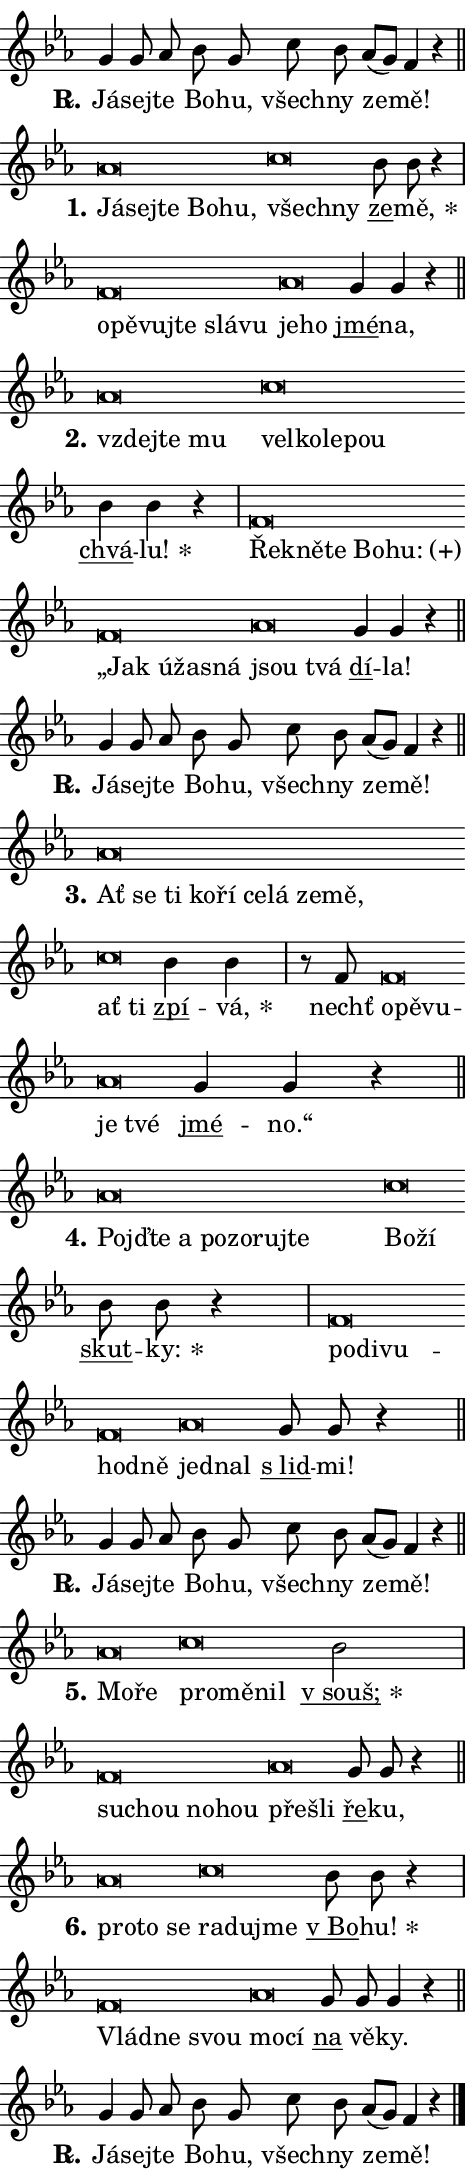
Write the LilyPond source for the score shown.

\version "2.24.0"
\header { tagline = "" }
\paper {
  indent = 0\cm
  top-margin = 0\cm
  right-margin = 0.13\cm % to fit lyric hyphens
  bottom-margin = 0\cm
  left-margin = 0\cm
  paper-width = 8\cm
  page-breaking = #ly:one-page-breaking
  system-system-spacing.basic-distance = #11
  score-system-spacing.basic-distance = #11
  ragged-last = ##f
}


%% Author: Thomas Morley
%% https://lists.gnu.org/archive/html/lilypond-user/2020-05/msg00002.html
#(define (line-position grob)
"Returns position of @var[grob} in current system:
   @code{'start}, if at first time-step
   @code{'end}, if at last time-step
   @code{'middle} otherwise
"
  (let* ((col (ly:item-get-column grob))
         (ln (ly:grob-object col 'left-neighbor))
         (rn (ly:grob-object col 'right-neighbor))
         (col-to-check-left (if (ly:grob? ln) ln col))
         (col-to-check-right (if (ly:grob? rn) rn col))
         (break-dir-left
           (and
             (ly:grob-property col-to-check-left 'non-musical #f)
             (ly:item-break-dir col-to-check-left)))
         (break-dir-right
           (and
             (ly:grob-property col-to-check-right 'non-musical #f)
             (ly:item-break-dir col-to-check-right))))
        (cond ((eqv? 1 break-dir-left) 'start)
              ((eqv? -1 break-dir-right) 'end)
              (else 'middle))))

#(define (tranparent-at-line-position vctor)
  (lambda (grob)
  "Relying on @code{line-position} select the relevant enry from @var{vctor}.
Used to determine transparency,"
    (case (line-position grob)
      ((end) (not (vector-ref vctor 0)))
      ((middle) (not (vector-ref vctor 1)))
      ((start) (not (vector-ref vctor 2))))))

noteHeadBreakVisibility =
#(define-music-function (break-visibility)(vector?)
"Makes @code{NoteHead}s transparent relying on @var{break-visibility}"
#{
  \override NoteHead.transparent =
    #(tranparent-at-line-position break-visibility)
#})

#(define delete-ledgers-for-transparent-note-heads
  (lambda (grob)
    "Reads whether a @code{NoteHead} is transparent.
If so this @code{NoteHead} is removed from @code{'note-heads} from
@var{grob}, which is supposed to be @code{LedgerLineSpanner}.
As a result ledgers are not printed for this @code{NoteHead}"
    (let* ((nhds-array (ly:grob-object grob 'note-heads))
           (nhds-list
             (if (ly:grob-array? nhds-array)
                 (ly:grob-array->list nhds-array)
                 '()))
           ;; Relies on the transparent-property being done before
           ;; Staff.LedgerLineSpanner.after-line-breaking is executed.
           ;; This is fragile ...
           (to-keep
             (remove
               (lambda (nhd)
                 (ly:grob-property nhd 'transparent #f))
               nhds-list)))
      ;; TODO find a better method to iterate over grob-arrays, similiar
      ;; to filter/remove etc for lists
      ;; For now rebuilt from scratch
      (set! (ly:grob-object grob 'note-heads)  '())
      (for-each
        (lambda (nhd)
          (ly:pointer-group-interface::add-grob grob 'note-heads nhd))
        to-keep))))

squashNotes = {
  \override NoteHead.X-extent = #'(-0.2 . 0.2)
  \override NoteHead.Y-extent = #'(-0.75 . 0)
  \override NoteHead.stencil =
    #(lambda (grob)
       (let ((pos (ly:grob-property grob 'staff-position)))
         (begin
           (if (< pos -7) (display "ERROR: Lower brevis then expected\n") (display ""))
           (if (<= pos -6) ly:text-interface::print ly:note-head::print))))
}
unSquashNotes = {
  \revert NoteHead.X-extent
  \revert NoteHead.Y-extent
  \revert NoteHead.stencil
}

hideNotes = \noteHeadBreakVisibility #begin-of-line-visible
unHideNotes = \noteHeadBreakVisibility #all-visible

% work-around for resetting accidentals
% https://lilypond.org/doc/v2.23/Documentation/notation/displaying-rhythms#unmetered-music
cadenzaMeasure = {
  \cadenzaOff
  \partial 1024 s1024
  \cadenzaOn
}

#(define-markup-command (accent layout props text) (markup?)
  "Underline accented syllable"
  (interpret-markup layout props
    #{\markup \override #'(offset . 4.3) \underline { #text }#}))

responsum = \markup \concat {
  "R" \hspace #-1.05 \path #0.1 #'((moveto 0 0.07) (lineto 0.9 0.8)) \hspace #0.05 "."
}

spaceSize = #0.6828661417322834 % exact space size for TeX Gyre Schola

\layout {
  \context {
    \Staff
    \remove "Time_signature_engraver"
    \override LedgerLineSpanner.after-line-breaking = #delete-ledgers-for-transparent-note-heads
  }
  \context {
    \Lyrics {
      \override LyricSpace.minimum-distance = \spaceSize
      \override LyricText.font-name = #"TeX Gyre Schola"
      \override LyricText.font-size = 1
      \override StanzaNumber.font-name = #"TeX Gyre Schola Bold"
      \override StanzaNumber.font-size = 1
    }
  }
  \context {
    \Score 
    \override NoteHead.text =
      #(lambda (grob) 
        (let ((pos (ly:grob-property grob 'staff-position)))
          #{\markup {
            \combine
              \halign #-0.55 \raise #(if (= pos -6) 0 0.5) \override #'(thickness . 2) \draw-line #'(3.2 . 0)
              \musicglyph "noteheads.sM1"
          }#}))
  }
}

% magnetic-lyrics.ily
%
%   written by
%     Jean Abou Samra <jean@abou-samra.fr>
%     Werner Lemberg <wl@gnu.org>
%
%   adapted by
%     Jiri Hon <jiri.hon@gmail.com>
%
% Version 2022-Apr-15

% https://www.mail-archive.com/lilypond-user@gnu.org/msg149350.html

#(define (Left_hyphen_pointer_engraver context)
   "Collect syllable-hyphen-syllable occurrences in lyrics and store
them in properties.  This engraver only looks to the left.  For
example, if the lyrics input is @code{foo -- bar}, it does the
following.

@itemize @bullet
@item
Set the @code{text} property of the @code{LyricHyphen} grob between
@q{foo} and @q{bar} to @code{foo}.

@item
Set the @code{left-hyphen} property of the @code{LyricText} grob with
text @q{foo} to the @code{LyricHyphen} grob between @q{foo} and
@q{bar}.
@end itemize

Use this auxiliary engraver in combination with the
@code{lyric-@/text::@/apply-@/magnetic-@/offset!} hook."
   (let ((hyphen #f)
         (text #f))
     (make-engraver
      (acknowledgers
       ((lyric-syllable-interface engraver grob source-engraver)
        (set! text grob)))
      (end-acknowledgers
       ((lyric-hyphen-interface engraver grob source-engraver)
        ;(when (not (grob::has-interface grob 'lyric-space-interface))
          (set! hyphen grob)));)
      ((stop-translation-timestep engraver)
       (when (and text hyphen)
         (ly:grob-set-object! text 'left-hyphen hyphen))
       (set! text #f)
       (set! hyphen #f)))))

#(define (lyric-text::apply-magnetic-offset! grob)
   "If the space between two syllables is less than the value in
property @code{LyricText@/.details@/.squash-threshold}, move the right
syllable to the left so that it gets concatenated with the left
syllable.

Use this function as a hook for
@code{LyricText@/.after-@/line-@/breaking} if the
@code{Left_@/hyphen_@/pointer_@/engraver} is active."
   (let ((hyphen (ly:grob-object grob 'left-hyphen #f)))
     (when hyphen
       (let ((left-text (ly:spanner-bound hyphen LEFT)))
         (when (grob::has-interface left-text 'lyric-syllable-interface)
           (let* ((common (ly:grob-common-refpoint grob left-text X))
                  (this-x-ext (ly:grob-extent grob common X))
                  (left-x-ext
                   (begin
                     ;; Trigger magnetism for left-text.
                     (ly:grob-property left-text 'after-line-breaking)
                     (ly:grob-extent left-text common X)))
                  ;; `delta` is the gap width between two syllables.
                  (delta (- (interval-start this-x-ext)
                            (interval-end left-x-ext)))
                  (details (ly:grob-property grob 'details))
                  (threshold (assoc-get 'squash-threshold details 0.2)))
             (when (< delta threshold)
               (let* (;; We have to manipulate the input text so that
                      ;; ligatures crossing syllable boundaries are not
                      ;; disabled.  For languages based on the Latin
                      ;; script this is essentially a beautification.
                      ;; However, for non-Western scripts it can be a
                      ;; necessity.
                      (lt (ly:grob-property left-text 'text))
                      (rt (ly:grob-property grob 'text))
                      (is-space (grob::has-interface hyphen 'lyric-space-interface))
                      (space (if is-space " " ""))
                      (extra-delta (if is-space spaceSize 0))
                      ;; Append new syllable.
                      (ltrt-space (if (and (string? lt) (string? rt))
                                (string-append lt space rt)
                                (make-concat-markup (list lt space rt))))
                      ;; Right-align `ltrt` to the right side.
                      (ltrt-space-markup (grob-interpret-markup
                               grob
                               (make-translate-markup
                                (cons (interval-length this-x-ext) 0)
                                (make-right-align-markup ltrt-space)))))
                 (begin
                   ;; Don't print `left-text`.
                   (ly:grob-set-property! left-text 'stencil #f)
                   ;; Set text and stencil (which holds all collected
                   ;; syllables so far) and shift it to the left.
                   (ly:grob-set-property! grob 'text ltrt-space)
                   (ly:grob-set-property! grob 'stencil ltrt-space-markup)
                   (ly:grob-translate-axis! grob (- (- delta extra-delta)) X))))))))))


#(define (lyric-hyphen::displace-bounds-first grob)
   ;; Make very sure this callback isn't triggered too early.
   (let ((left (ly:spanner-bound grob LEFT))
         (right (ly:spanner-bound grob RIGHT)))
     (ly:grob-property left 'after-line-breaking)
     (ly:grob-property right 'after-line-breaking)
     (ly:lyric-hyphen::print grob)))

squashThreshold = #0.4

\layout {
  \context {
    \Lyrics
    \consists #Left_hyphen_pointer_engraver
    \override LyricText.after-line-breaking =
      #lyric-text::apply-magnetic-offset!
    \override LyricHyphen.stencil = #lyric-hyphen::displace-bounds-first
    \override LyricText.details.squash-threshold = \squashThreshold
    \override LyricHyphen.minimum-distance = 0
    \override LyricHyphen.minimum-length = \squashThreshold
  }
}

squashText = \override LyricText.details.squash-threshold = 9999
unSquashText = \override LyricText.details.squash-threshold = \squashThreshold

leftText = \override LyricText.self-alignment-X = #LEFT
unLeftText = \revert LyricText.self-alignment-X

starOffset = #(lambda (grob) 
                (let ((x_offset (ly:self-alignment-interface::aligned-on-x-parent grob)))
                  (if (= x_offset 0) 0 (+ x_offset 1.2))))

star = #(define-music-function (syllable)(string?)
"Append star separator at the end of a syllable"
#{
  \once \override LyricText.X-offset = #starOffset
  \lyricmode { \markup {
    #syllable
    \override #'((font-name . "TeX Gyre Schola Bold")) \hspace #0.2 \lower #0.65 \larger "*"
  } }
#})

starAccent = #(define-music-function (syllable)(string?)
"Append star separator at the end of a syllable and make accent"
#{
  \once \override LyricText.X-offset = #starOffset
  \lyricmode { \markup {
    \accent #syllable
    \override #'((font-name . "TeX Gyre Schola Bold")) \hspace #0.2 \lower #0.65 \larger "*"
  } }
#})

breath = #(define-music-function (syllable)(string?)
"Append breathing indicator at the end of a syllable"
#{
  \lyricmode { \markup { #syllable "+" } }
#})

optionalBreath = #(define-music-function (syllable)(string?)
"Append optional breathing indicator at the end of a syllable"
#{
  \lyricmode { \markup { #syllable "(+)" } }
#})


\score {
    <<
        \new Voice = "melody" { \cadenzaOn \key es \major \relative { g'4 g8 as bes g \bar "" c bes \bar "" as[( g)] f4 r \cadenzaMeasure \bar "||" \break } }
        \new Lyrics \lyricsto "melody" { \lyricmode { \set stanza = \responsum
Já -- sej -- te Bo -- hu, všech -- ny ze -- mě! } }
    >>
    \layout {}
}

\score {
    <<
        \new Voice = "melody" { \cadenzaOn \key es \major \relative { \squashNotes as'\breve*1/16 \hideNotes \breve*1/16 \bar "" \breve*1/16 \bar "" \breve*1/16 \breve*1/16 \bar "" \unHideNotes \unSquashNotes \squashNotes c\breve*1/16 \hideNotes \breve*1/16 \bar "" \unHideNotes \unSquashNotes \bar "" bes8 bes r4 \cadenzaMeasure \bar "|" \squashNotes f\breve*1/16 \hideNotes \breve*1/16 \bar "" \breve*1/16 \bar "" \breve*1/16 \bar "" \breve*1/16 \breve*1/16 \bar "" \unHideNotes \unSquashNotes \squashNotes as\breve*1/16 \hideNotes \breve*1/16 \bar "" \unHideNotes \unSquashNotes \bar "" g4 g r \cadenzaMeasure \bar "||" \break } }
        \new Lyrics \lyricsto "melody" { \lyricmode { \set stanza = "1."
\leftText Já -- \squashText sej -- te Bo -- hu, \unSquashText všech -- \squashText ny \unLeftText \unSquashText \markup \accent ze -- \star mě, \leftText o -- \squashText pě -- vuj -- te slá -- vu \unSquashText je -- \squashText ho \unLeftText \unSquashText \markup \accent jmé -- na, } }
    >>
    \layout {}
}

\score {
    <<
        \new Voice = "melody" { \cadenzaOn \key es \major \relative { \squashNotes as'\breve*1/16 \hideNotes \breve*1/16 \breve*1/16 \bar "" \unHideNotes \unSquashNotes \squashNotes c\breve*1/16 \hideNotes \breve*1/16 \bar "" \breve*1/16 \breve*1/16 \bar "" \unHideNotes \unSquashNotes \bar "" bes4 bes r \cadenzaMeasure \bar "|" \squashNotes f\breve*1/16 \hideNotes \breve*1/16 \bar "" \breve*1/16 \bar "" \breve*1/16 \bar "" \breve*1/16 \bar "" \breve*1/16 \bar "" \breve*1/16 \bar "" \breve*1/16 \breve*1/16 \bar "" \unHideNotes \unSquashNotes \squashNotes as\breve*1/16 \hideNotes \breve*1/16 \bar "" \unHideNotes \unSquashNotes \bar "" g4 g r \cadenzaMeasure \bar "||" \break } }
        \new Lyrics \lyricsto "melody" { \lyricmode { \set stanza = "2."
\leftText vzdej -- \squashText te mu \unSquashText vel -- \squashText ko -- le -- pou \unLeftText \unSquashText \markup \accent chvá -- \star lu! \leftText Ře -- \squashText kně -- te Bo -- \optionalBreath hu: „Jak ú -- ža -- sná \unSquashText jsou \squashText tvá \unLeftText \unSquashText \markup \accent dí -- la! } }
    >>
    \layout {}
}

\score {
    <<
        \new Voice = "melody" { \cadenzaOn \key es \major \relative { g'4 g8 as bes g \bar "" c bes \bar "" as[( g)] f4 r \cadenzaMeasure \bar "||" \break } }
        \new Lyrics \lyricsto "melody" { \lyricmode { \set stanza = \responsum
Já -- sej -- te Bo -- hu, všech -- ny ze -- mě! } }
    >>
    \layout {}
}

\score {
    <<
        \new Voice = "melody" { \cadenzaOn \key es \major \relative { \squashNotes as'\breve*1/16 \hideNotes \breve*1/16 \bar "" \breve*1/16 \bar "" \breve*1/16 \bar "" \breve*1/16 \bar "" \breve*1/16 \bar "" \breve*1/16 \bar "" \breve*1/16 \breve*1/16 \bar "" \unHideNotes \unSquashNotes \squashNotes c\breve*1/16 \hideNotes \breve*1/16 \bar "" \unHideNotes \unSquashNotes \bar "" bes4 bes4 \cadenzaMeasure \bar "|" r8 f8 \squashNotes f\breve*1/16 \hideNotes \breve*1/16 \breve*1/16 \bar "" \unHideNotes \unSquashNotes \squashNotes as\breve*1/16 \hideNotes \breve*1/16 \bar "" \unHideNotes \unSquashNotes \bar "" g4 g r \cadenzaMeasure \bar "||" \break } }
        \new Lyrics \lyricsto "melody" { \lyricmode { \set stanza = "3."
\leftText Ať \squashText se ti ko -- ří ce -- lá ze -- mě, \unSquashText ať \squashText ti \unLeftText \unSquashText \markup \accent zpí -- \star vá, nechť \leftText o -- \squashText pě -- vu -- \unSquashText je \squashText tvé \unLeftText \unSquashText \markup \accent jmé -- no.“ } }
    >>
    \layout {}
}

\score {
    <<
        \new Voice = "melody" { \cadenzaOn \key es \major \relative { \squashNotes as'\breve*1/16 \hideNotes \breve*1/16 \bar "" \breve*1/16 \bar "" \breve*1/16 \bar "" \breve*1/16 \bar "" \breve*1/16 \breve*1/16 \bar "" \unHideNotes \unSquashNotes \squashNotes c\breve*1/16 \hideNotes \breve*1/16 \bar "" \unHideNotes \unSquashNotes \bar "" bes8 bes r4 \cadenzaMeasure \bar "|" \squashNotes f\breve*1/16 \hideNotes \breve*1/16 \bar "" \breve*1/16 \bar "" \breve*1/16 \breve*1/16 \bar "" \unHideNotes \unSquashNotes \squashNotes as\breve*1/16 \hideNotes \breve*1/16 \bar "" \unHideNotes \unSquashNotes \bar "" g8 g r4 \cadenzaMeasure \bar "||" \break } }
        \new Lyrics \lyricsto "melody" { \lyricmode { \set stanza = "4."
\leftText Pojď -- \squashText te a po -- zo -- ruj -- te \unSquashText Bo -- \squashText ží \unLeftText \unSquashText \markup \accent skut -- \star ky: \leftText po -- \squashText di -- vu -- hod -- ně \unSquashText jed -- \squashText nal \unLeftText \unSquashText \markup \accent "s lid" -- mi! } }
    >>
    \layout {}
}

\score {
    <<
        \new Voice = "melody" { \cadenzaOn \key es \major \relative { g'4 g8 as bes g \bar "" c bes \bar "" as[( g)] f4 r \cadenzaMeasure \bar "||" \break } }
        \new Lyrics \lyricsto "melody" { \lyricmode { \set stanza = \responsum
Já -- sej -- te Bo -- hu, všech -- ny ze -- mě! } }
    >>
    \layout {}
}

\score {
    <<
        \new Voice = "melody" { \cadenzaOn \key es \major \relative { \squashNotes as'\breve*1/16 \hideNotes \breve*1/16 \bar "" \unHideNotes \unSquashNotes \squashNotes c\breve*1/16 \hideNotes \breve*1/16 \breve*1/16 \bar "" \unHideNotes \unSquashNotes \bar "" bes2 \cadenzaMeasure \bar "|" \squashNotes f\breve*1/16 \hideNotes \breve*1/16 \bar "" \breve*1/16 \breve*1/16 \bar "" \unHideNotes \unSquashNotes \squashNotes as\breve*1/16 \hideNotes \breve*1/16 \bar "" \unHideNotes \unSquashNotes \bar "" g8 g r4 \cadenzaMeasure \bar "||" \break } }
        \new Lyrics \lyricsto "melody" { \lyricmode { \set stanza = "5."
\leftText Mo -- \squashText ře \unSquashText pro -- \squashText mě -- nil \unLeftText \unSquashText \starAccent "v souš;" \leftText su -- \squashText chou no -- hou \unSquashText pře -- \squashText šli \unLeftText \unSquashText \markup \accent ře -- ku, } }
    >>
    \layout {}
}

\score {
    <<
        \new Voice = "melody" { \cadenzaOn \key es \major \relative { \squashNotes as'\breve*1/16 \hideNotes \breve*1/16 \breve*1/16 \bar "" \unHideNotes \unSquashNotes \squashNotes c\breve*1/16 \hideNotes \breve*1/16 \breve*1/16 \bar "" \unHideNotes \unSquashNotes \bar "" bes8 bes r4 \cadenzaMeasure \bar "|" \squashNotes f\breve*1/16 \hideNotes \breve*1/16 \breve*1/16 \bar "" \unHideNotes \unSquashNotes \squashNotes as\breve*1/16 \hideNotes \breve*1/16 \bar "" \unHideNotes \unSquashNotes \bar "" g8 g g4 r \cadenzaMeasure \bar "||" \break } }
        \new Lyrics \lyricsto "melody" { \lyricmode { \set stanza = "6."
\leftText pro -- \squashText to se \unSquashText ra -- \squashText du -- jme \unLeftText \unSquashText \markup \accent "v Bo" -- \star hu! \leftText Vlád -- \squashText ne svou \unSquashText mo -- \squashText cí \unLeftText \unSquashText \markup \accent na vě -- ky. } }
    >>
    \layout {}
}

\score {
    <<
        \new Voice = "melody" { \cadenzaOn \key es \major \relative { g'4 g8 as bes g \bar "" c bes \bar "" as[( g)] f4 r \cadenzaMeasure \bar "||" \break } \bar "|." }
        \new Lyrics \lyricsto "melody" { \lyricmode { \set stanza = \responsum
Já -- sej -- te Bo -- hu, všech -- ny ze -- mě! } }
    >>
    \layout {}
}
